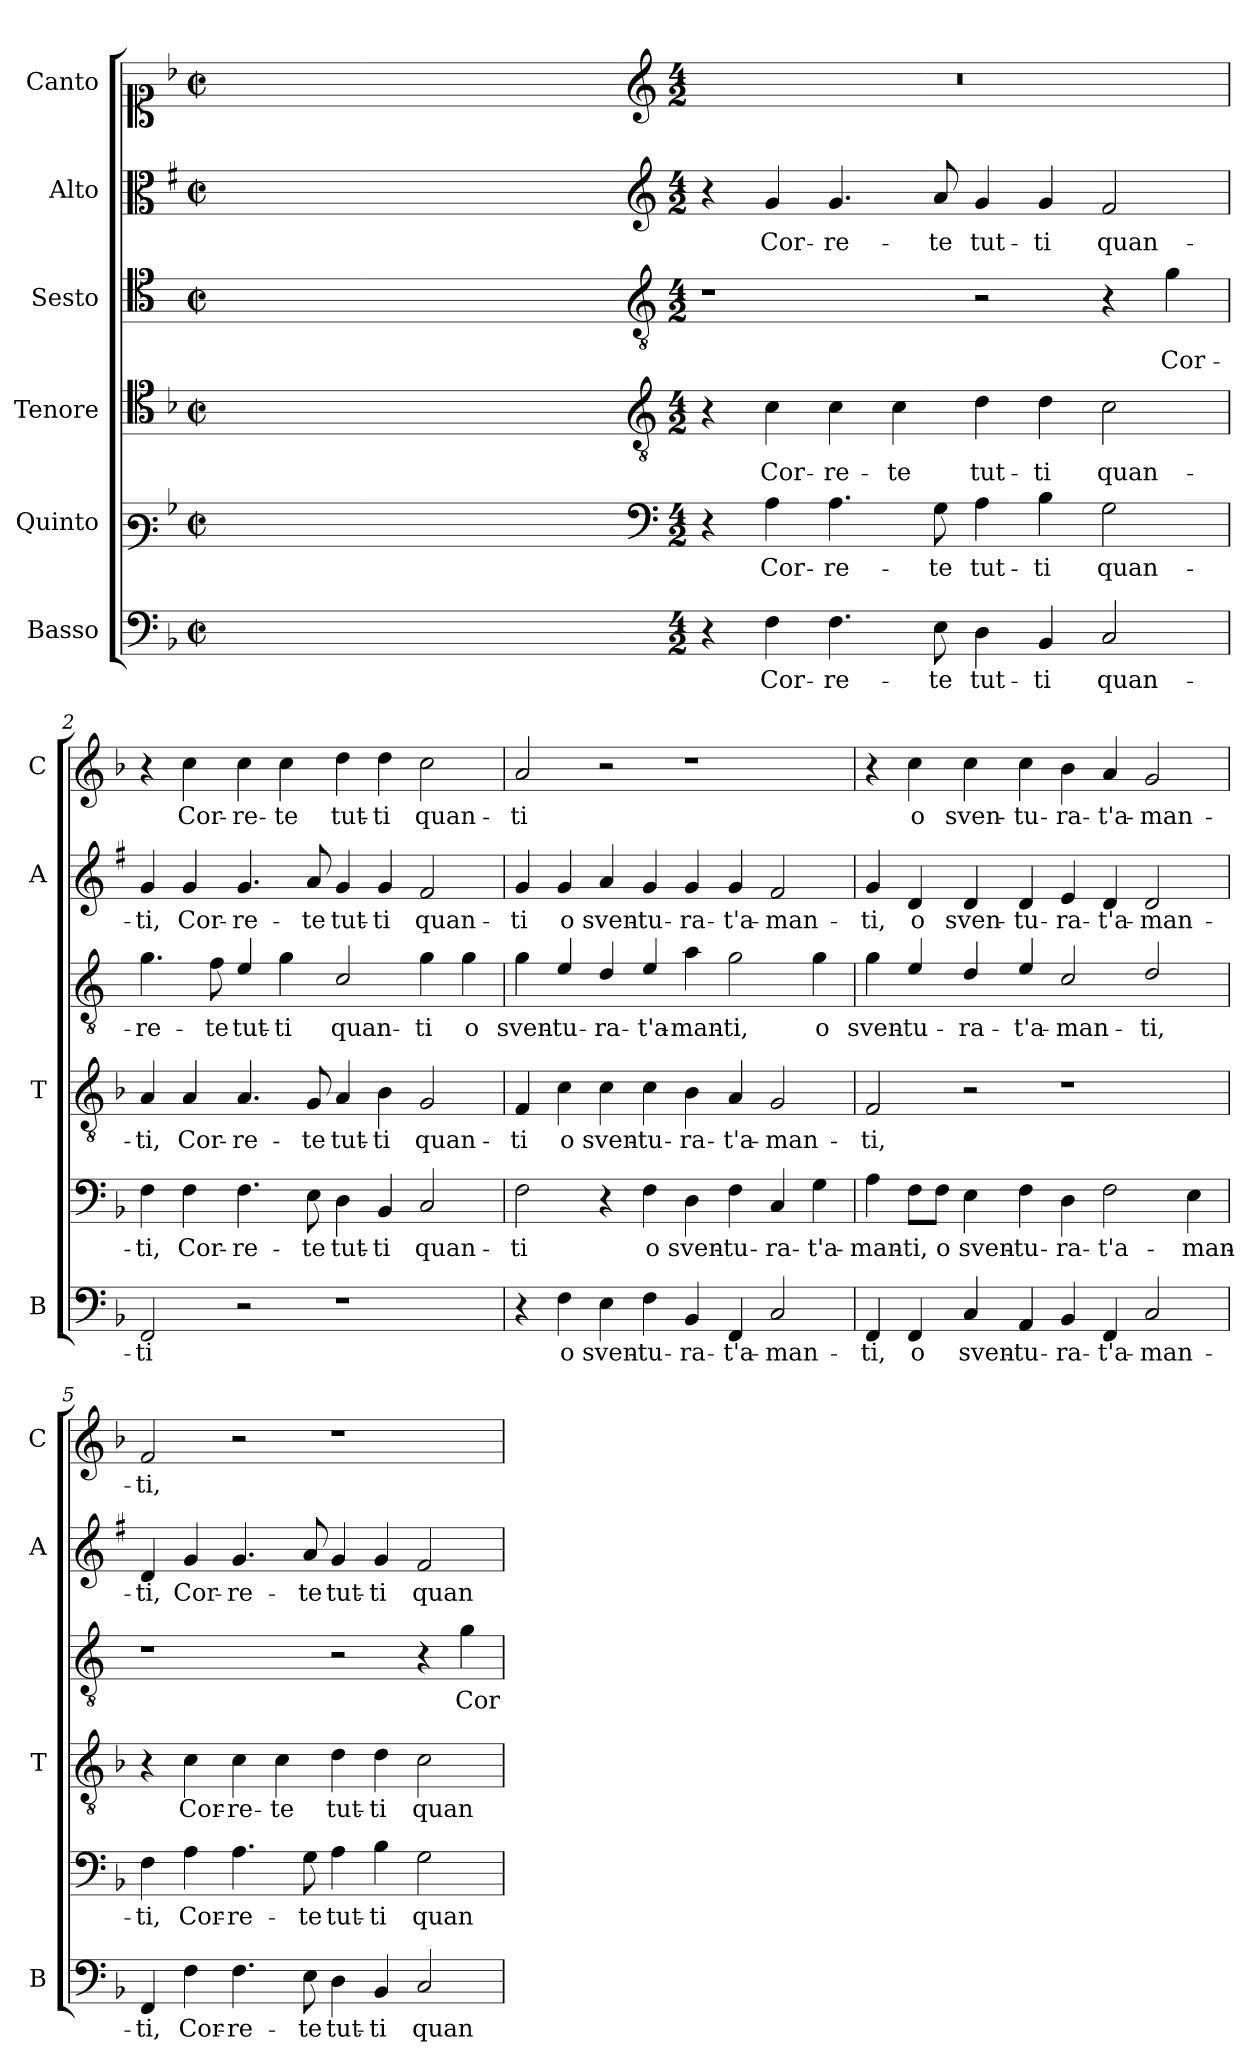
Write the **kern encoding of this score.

**kern	**text	**kern	**text	**kern	**text	**kern	**text	**kern	**text	**kern	**text
*part6	*part6	*part5	*part5	*part4	*part4	*part3	*part3	*part2	*part2	*part1	*part1
*staff6	*staff6	*staff5	*staff5	*staff4	*staff4	*staff3	*staff3	*staff2	*staff2	*staff1	*staff1
*I"Basso	*	*I"Quinto	*	*I"Tenore	*	*I"Sesto	*	*I"Alto	*	*I"Canto	*
*I'B	*	*	*	*I'T	*	*	*	*I'A	*	*I'C	*
*clefF4	*	*clefF3	*	*clefC4	*	*clefC4	*	*clefC3	*	*clefC1	*
*	*	*	*	*	*	*ITrd4c7	*	*ITrd1c2	*	*	*
*k[b-]	*	*k[b-]	*	*k[b-]	*	*k[b-]	*	*k[b-]	*	*k[b-]	*
*F:	*	*F:	*	*F:	*	*F:	*	*F:	*	*F:	*
*M2/2	*	*M2/2	*	*M2/2	*	*M2/2	*	*M2/2	*	*M2/2	*
*met(c|)	*	*met(c|)	*	*met(c|)	*	*met(c|)	*	*met(c|)	*	*met(c|)	*
=	=	=	=	=	=	=	=	=	=	=	=
1ryy	.	1ryy	.	1ryy	.	1ryy	.	1ryy	.	1ryy	.
=1X-	=1X-	=1X-	=1X-	=1X-	=1X-	=1X-	=1X-	=1X-	=1X-	=1X-	=1X-
4ryy	.	4ryy	.	4ryy	.	4ryy	.	4ryy	.	4ryy	.
4ryy	.	4ryy	.	4ryy	.	4ryy	.	4ryy	.	4ryy	.
4ryy	.	4ryy	.	4ryy	.	4ryy	.	4ryy	.	4ryy	.
4ryy	.	4ryy	.	4ryy	.	4ryy	.	4ryy	.	4ryy	.
=1-	=1-	=1-	=1-	=1-	=1-	=1-	=1-	=1-	=1-	=1-	=1-
*	*	*clefF4	*	*clefGv2	*	*clefGv2	*	*clefG2	*	*clefG2	*
*M4/2	*	*M4/2	*	*M4/2	*	*M4/2	*	*M4/2	*	*M4/2	*
4r	.	4r	.	4r	.	1r	.	4r	.	0r	.
!	!LO:LY:b	!	!LO:LY:b	!	!LO:LY:b	!	!	!	!LO:LY:b	!	!
4F\	Cor-	4A\	Cor-	4c\	Cor-	.	.	4f/	Cor-	.	.
!	!LO:LY:b	!	!LO:LY:b	!	!LO:LY:b	!	!	!	!LO:LY:b	!	!
4.F\	-re-	4.A\	-re-	4c\	-re-	.	.	4.f/	-re-	.	.
!	!	!	!	!	!LO:LY:b	!	!	!	!	!	!
.	.	.	.	4c\	-te	.	.	.	.	.	.
!	!LO:LY:b	!	!LO:LY:b	!	!	!	!	!	!LO:LY:b	!	!
8E\	-te	8G\	-te	.	.	.	.	8g/	-te	.	.
!	!LO:LY:b	!	!LO:LY:b	!	!LO:LY:b	!	!	!	!LO:LY:b	!	!
4D\	tut-	4A\	tut-	4d\	tut-	2r	.	4f/	tut-	.	.
!	!LO:LY:b	!	!LO:LY:b	!	!LO:LY:b	!	!	!	!LO:LY:b	!	!
4BB-/	-ti	4B-\	-ti	4d\	-ti	.	.	4f/	-ti	.	.
!	!LO:LY:b	!	!LO:LY:b	!	!LO:LY:b	!	!	!	!LO:LY:b	!	!
2C/	quan-	2G\	quan-	2c\	quan-	4r	.	2e/	quan-	.	.
!	!	!	!	!	!	!	!LO:LY:b	!	!	!	!
.	.	.	.	.	.	4c\	Cor-	.	.	.	.
=2	=2	=2	=2	=2	=2	=2	=2	=2	=2	=2	=2
!	!LO:LY:b	!	!LO:LY:b	!	!LO:LY:b	!	!LO:LY:b	!	!LO:LY:b	!	!
2FF/	-ti	4F\	-ti,	4A/	-ti,	4.c\	-re-	4f/	-ti,	4r	.
!	!	!	!LO:LY:b	!	!LO:LY:b	!	!	!	!LO:LY:b	!	!LO:LY:b
.	.	4F\	Cor-	4A/	Cor-	.	.	4f/	Cor-	4cc\	Cor-
!	!	!	!	!	!	!	!LO:LY:b	!	!	!	!
.	.	.	.	.	.	8B-\	-te	.	.	.	.
!	!	!	!LO:LY:b	!	!LO:LY:b	!	!LO:LY:b	!	!LO:LY:b	!	!LO:LY:b
2r	.	4.F\	-re-	4.A/	-re-	4A/	tut-	4.f/	-re-	4cc\	-re-
!	!	!	!	!	!	!	!LO:LY:b	!	!	!	!LO:LY:b
.	.	.	.	.	.	4c\	-ti	.	.	4cc\	-te
!	!	!	!LO:LY:b	!	!LO:LY:b	!	!	!	!LO:LY:b	!	!
.	.	8E\	-te	8G/	-te	.	.	8g/	-te	.	.
!	!	!	!LO:LY:b	!	!LO:LY:b	!	!LO:LY:b	!	!LO:LY:b	!	!LO:LY:b
1r	.	4D\	tut-	4A/	tut-	2F/	quan-	4f/	tut-	4dd\	tut-
!	!	!	!LO:LY:b	!	!LO:LY:b	!	!	!	!LO:LY:b	!	!LO:LY:b
.	.	4BB-/	-ti	4B-\	-ti	.	.	4f/	-ti	4dd\	-ti
!	!	!	!LO:LY:b	!	!LO:LY:b	!	!LO:LY:b	!	!LO:LY:b	!	!LO:LY:b
.	.	2C/	quan-	2G/	quan-	4c\	-ti	2e/	quan-	2cc\	quan-
!	!	!	!	!	!	!	!LO:LY:b	!	!	!	!
.	.	.	.	.	.	4c\	o	.	.	.	.
=3	=3	=3	=3	=3	=3	=3	=3	=3	=3	=3	=3
!	!	!	!LO:LY:b	!	!LO:LY:b	!	!LO:LY:b	!	!LO:LY:b	!	!LO:LY:b
4r	.	2F\	-ti	4F/	-ti	4c\	sven-	4f/	-ti	2a/	-ti
!	!LO:LY:b	!	!	!	!LO:LY:b	!	!LO:LY:b	!	!LO:LY:b	!	!
4F\	o	.	.	4c\	o	4A/	-tu-	4f/	o	.	.
!	!LO:LY:b	!	!	!	!LO:LY:b	!	!LO:LY:b	!	!LO:LY:b	!	!
4E\	sven-	4r	.	4c\	sven-	4G/	-ra-	4g/	sven-	2r	.
!	!LO:LY:b	!	!LO:LY:b	!	!LO:LY:b	!	!LO:LY:b	!	!LO:LY:b	!	!
4F\	-tu-	4F\	o	4c\	-tu-	4A/	-t'a-	4f/	-tu-	.	.
!	!LO:LY:b	!	!LO:LY:b	!	!LO:LY:b	!	!LO:LY:b	!	!LO:LY:b	!	!
4BB-/	-ra-	4D\	sven-	4B-\	-ra-	4d\	-man-	4f/	-ra-	1r	.
!	!LO:LY:b	!	!LO:LY:b	!	!LO:LY:b	!	!LO:LY:b	!	!LO:LY:b	!	!
4FF/	-t'a-	4F\	-tu-	4A/	-t'a-	2c\	-ti,	4f/	-t'a-	.	.
!	!LO:LY:b	!	!LO:LY:b	!	!LO:LY:b	!	!	!	!LO:LY:b	!	!
2C/	-man-	4C/	-ra-	2G/	-man-	.	.	2e/	-man-	.	.
!	!	!	!LO:LY:b	!	!	!	!LO:LY:b	!	!	!	!
.	.	4G\	-t'a-	.	.	4c\	o	.	.	.	.
!!LO:LB:g=z
=4	=4	=4	=4	=4	=4	=4	=4	=4	=4	=4	=4
!	!LO:LY:b	!	!LO:LY:b	!	!LO:LY:b	!	!LO:LY:b	!	!LO:LY:b	!	!
4FF/	-ti,	4A\	-man-	2F/	-ti,	4c\	sven-	4f/	-ti,	4r	.
!	!LO:LY:b	!	!LO:LY:b	!	!	!	!LO:LY:b	!	!LO:LY:b	!	!LO:LY:b
4FF/	o	8F\L	-ti,	.	.	4A/	-tu-	4c/	o	4cc\	o
!	!	!	!LO:LY:b	!	!	!	!	!	!	!	!
.	.	8F\J	o	.	.	.	.	.	.	.	.
!	!LO:LY:b	!	!LO:LY:b	!	!	!	!LO:LY:b	!	!LO:LY:b	!	!LO:LY:b
4C/	sven-	4E\	sven-	2r	.	4G/	-ra-	4c/	sven-	4cc\	sven-
!	!LO:LY:b	!	!LO:LY:b	!	!	!	!LO:LY:b	!	!LO:LY:b	!	!LO:LY:b
4AA/	-tu-	4F\	-tu-	.	.	4A/	-t'a-	4c/	-tu-	4cc\	-tu-
!	!LO:LY:b	!	!LO:LY:b	!	!	!	!LO:LY:b	!	!LO:LY:b	!	!LO:LY:b
4BB-/	-ra-	4D\	-ra-	1r	.	2F/	-man-	4d/	-ra-	4b-\	-ra-
!	!LO:LY:b	!	!LO:LY:b	!	!	!	!	!	!LO:LY:b	!	!LO:LY:b
4FF/	-t'a-	2F\	-t'a-	.	.	.	.	4c/	-t'a-	4a/	-t'a-
!	!LO:LY:b	!	!	!	!	!	!LO:LY:b	!	!LO:LY:b	!	!LO:LY:b
2C/	-man-	.	.	.	.	2G/	-ti,	2c/	-man-	2g/	-man-
!	!	!	!LO:LY:b	!	!	!	!	!	!	!	!
.	.	4E\	-man-	.	.	.	.	.	.	.	.
=5	=5	=5	=5	=5	=5	=5	=5	=5	=5	=5	=5
!	!LO:LY:b	!	!LO:LY:b	!	!	!	!	!	!LO:LY:b	!	!LO:LY:b
4FF/	-ti,	4F\	-ti,	4r	.	1r	.	4c/	-ti,	2f/	-ti,
!	!LO:LY:b	!	!LO:LY:b	!	!LO:LY:b	!	!	!	!LO:LY:b	!	!
4F\	Cor-	4A\	Cor-	4c\	Cor-	.	.	4f/	Cor-	.	.
!	!LO:LY:b	!	!LO:LY:b	!	!LO:LY:b	!	!	!	!LO:LY:b	!	!
4.F\	-re-	4.A\	-re-	4c\	-re-	.	.	4.f/	-re-	2r	.
!	!	!	!	!	!LO:LY:b	!	!	!	!	!	!
.	.	.	.	4c\	-te	.	.	.	.	.	.
!	!LO:LY:b	!	!LO:LY:b	!	!	!	!	!	!LO:LY:b	!	!
8E\	-te	8G\	-te	.	.	.	.	8g/	-te	.	.
!	!LO:LY:b	!	!LO:LY:b	!	!LO:LY:b	!	!	!	!LO:LY:b	!	!
4D\	tut-	4A\	tut-	4d\	tut-	2r	.	4f/	tut-	1r	.
!	!LO:LY:b	!	!LO:LY:b	!	!LO:LY:b	!	!	!	!LO:LY:b	!	!
4BB-/	-ti	4B-\	-ti	4d\	-ti	.	.	4f/	-ti	.	.
!	!LO:LY:b	!	!LO:LY:b	!	!LO:LY:b	!	!	!	!LO:LY:b	!	!
2C/	quan-	2G\	quan-	2c\	quan-	4r	.	2e/	quan-	.	.
!	!	!	!	!	!	!	!LO:LY:b	!	!	!	!
.	.	.	.	.	.	4c\	Cor-	.	.	.	.
=	=	=	=	=	=	=	=	=	=	=	=
*-	*-	*-	*-	*-	*-	*-	*-	*-	*-	*-	*-
